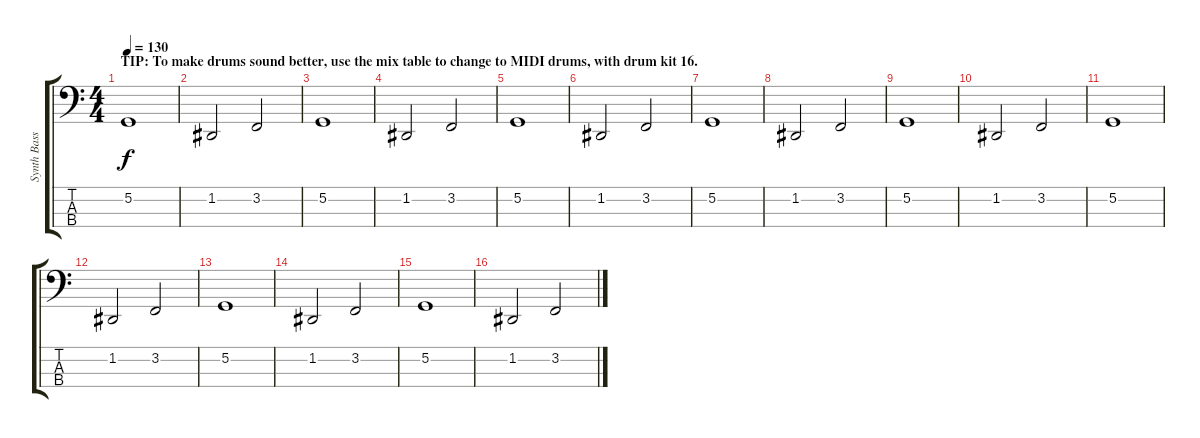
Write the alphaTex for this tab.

\track ("Synth Bass" "Synth Bass") {instrument synthvoice}
\staff {score tabs}
\tuning (G2 D2 A1 E1) {hide}
\ts (4 4)
\section ("" "TIP: To make drums sound better, use the mix table to change to MIDI drums, with drum kit 16.")
\tempo 130
\clef f4
\ks c
5.2.1{dy f instrument synthvoice} |
1.2.2 3.2.2 |
5.2.1 |
1.2.2 3.2.2 |
5.2.1 |
1.2.2 3.2.2 |
5.2.1 |
1.2.2 3.2.2 |
5.2.1 |
1.2.2 3.2.2 |
5.2.1 |
1.2.2 3.2.2 |
5.2.1 |
1.2.2 3.2.2 |
5.2.1 |
1.2.2 3.2.2
